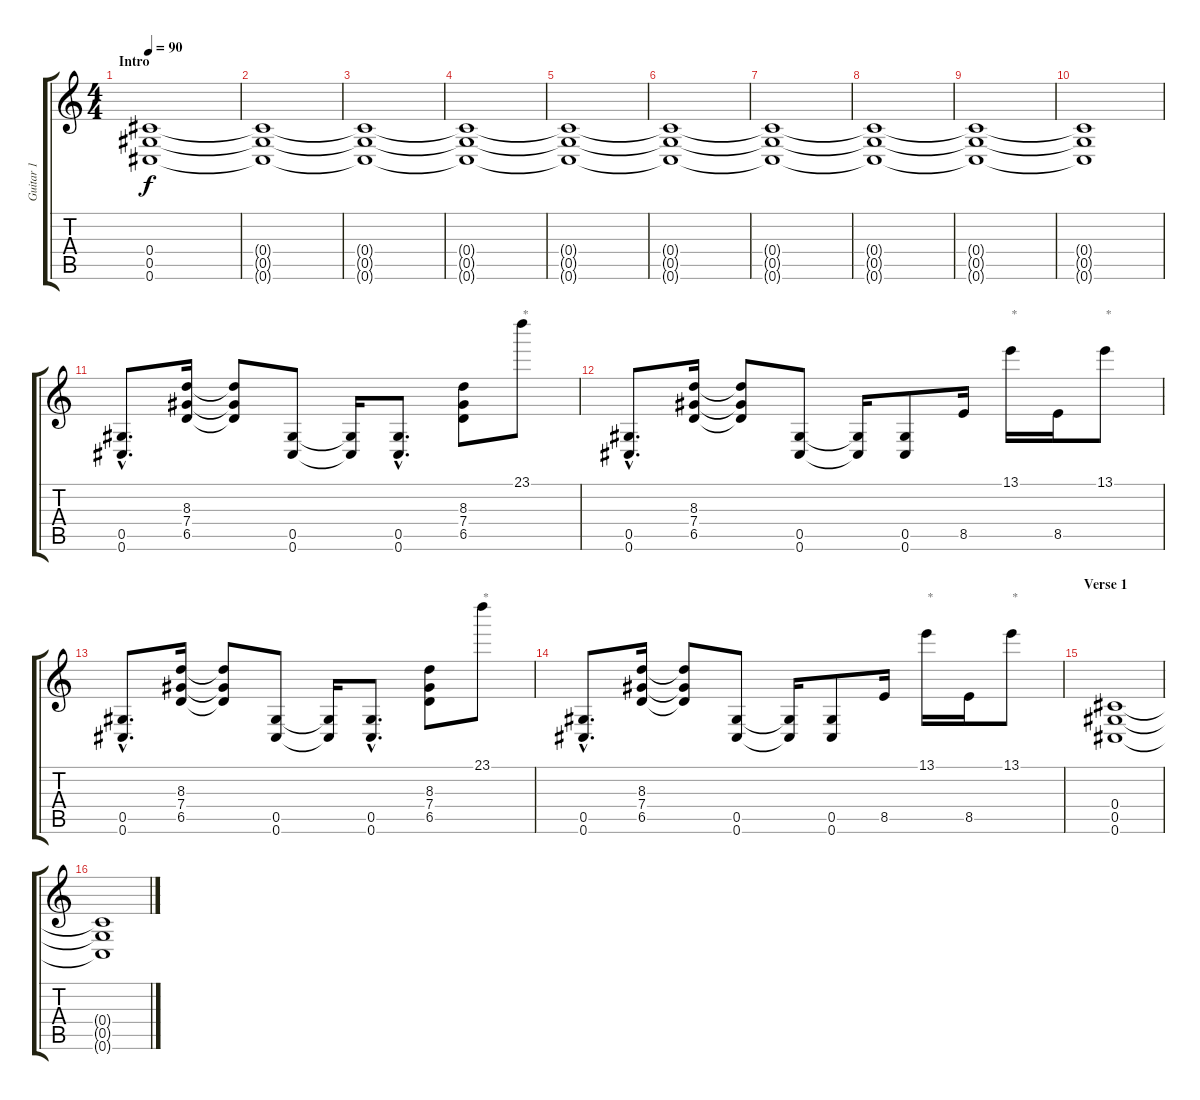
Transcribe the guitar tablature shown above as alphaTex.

\track ("Guitar 1" "Guitar 1") {instrument distortionguitar}
\staff {score tabs}
\tuning (Eb4 Bb3 Gb3 Db3 Ab2 Db2) {hide}
\ts (4 4)
\section ("" "Intro")
\tempo 90
\clef g2
\ks c
(0.4 0.5 0.6).1{dy f instrument distortionguitar} |
(0.4{t} 0.5{t} 0.6{t}).1 |
(0.4{t} 0.5{t} 0.6{t}).1 |
(0.4{t} 0.5{t} 0.6{t}).1 |
(0.4{t} 0.5{t} 0.6{t}).1 |
(0.4{t} 0.5{t} 0.6{t}).1 |
(0.4{t} 0.5{t} 0.6{t}).1 |
(0.4{t} 0.5{t} 0.6{t}).1 |
(0.4{t} 0.5{t} 0.6{t}).1 |
(0.4{t} 0.5{t} 0.6{t}).1 |
(0.5{hac} 0.6{hac}).8{d} (8.3 7.4 6.5).16 (8.3{t} 7.4{t} 6.5{t}).8 (0.5 0.6).8 (0.5{t} 0.6{t}).16 (0.5{hac} 0.6{hac}).8{d} (8.3 7.4 6.5).8 23.1.8{txt "*"} |
(0.5{hac} 0.6{hac}).8{d} (8.3 7.4 6.5).16 (8.3{t} 7.4{t} 6.5{t}).8 (0.5 0.6).8 (0.5{t} 0.6{t}).16 (0.5 0.6).8 8.5.16 13.1.16{txt "*"} 8.5.16 13.1.8{txt "*"} |
(0.5{hac} 0.6{hac}).8{d} (8.3 7.4 6.5).16 (8.3{t} 7.4{t} 6.5{t}).8 (0.5 0.6).8 (0.5{t} 0.6{t}).16 (0.5{hac} 0.6{hac}).8{d} (8.3 7.4 6.5).8 23.1.8{txt "*"} |
(0.5{hac} 0.6{hac}).8{d} (8.3 7.4 6.5).16 (8.3{t} 7.4{t} 6.5{t}).8 (0.5 0.6).8 (0.5{t} 0.6{t}).16 (0.5 0.6).8 8.5.16 13.1.16{txt "*"} 8.5.16 13.1.8{txt "*"} |
\section ("" "Verse 1")
(0.4 0.5 0.6).1 |
(0.4{t} 0.5{t} 0.6{t}).1
